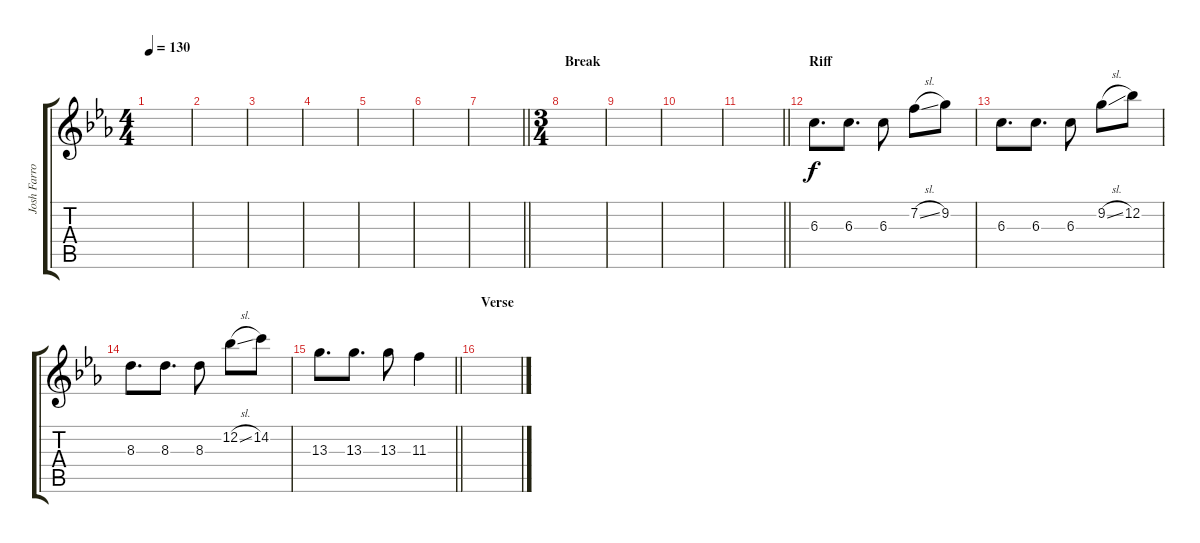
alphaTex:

\track ("Josh Farro (Octave Pedal)" "Josh Farro") {instrument distortionguitar}
\staff {score tabs}
\tuning (Eb4 Bb3 Gb3 Db3 Ab2 Db2) {hide}
\ts (4 4)
\tempo 130
\clef g2
\ks eb
|
|
|
|
|
|
\barLineRight lightlight
|
\ts (3 4)
\section ("" "Break")
|
|
|
\barLineRight lightlight
|
\section ("" "Riff")
6.3.8{d} 6.3.8{d} 6.3.8 7.2{sl}.8 9.2.8 |
6.3.8{d} 6.3.8{d} 6.3.8 9.2{sl}.8 12.2.8 |
8.3.8{d} 8.3.8{d} 8.3.8 12.2{sl}.8 14.2.8 |
\barLineRight lightlight
13.3.8{d} 13.3.8{d} 13.3.8 11.3.4 |
\section ("" "Verse")
